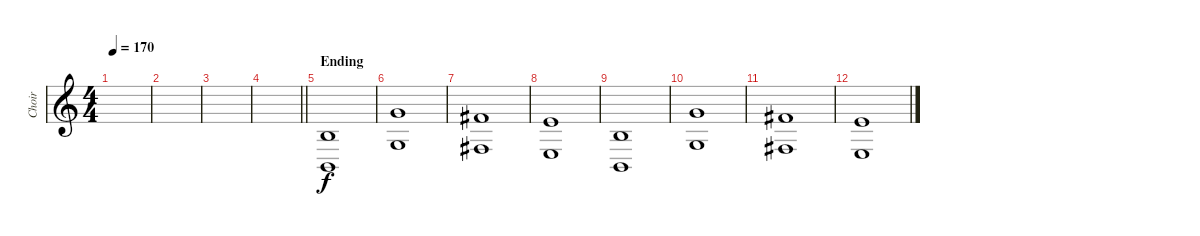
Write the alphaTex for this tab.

\track ("Choir" "Choir") {instrument pad4choir}
\staff {score}
\tuning (E4 B3 G3 D3 A2 E2) {hide}
\ts (4 4)
\tempo 170
\clef g2
\ks c
|
|
|
\barLineRight lightlight
|
\section ("" "Ending")
(4.3 2.5).1{volume 10 balance 8 instrument pad4choir} |
(8.2 5.4).1 |
(7.2 4.4).1 |
(5.2 2.4).1 |
(4.3 2.5).1 |
(8.2 5.4).1 |
(7.2 4.4).1 |
(5.2 2.4).1
